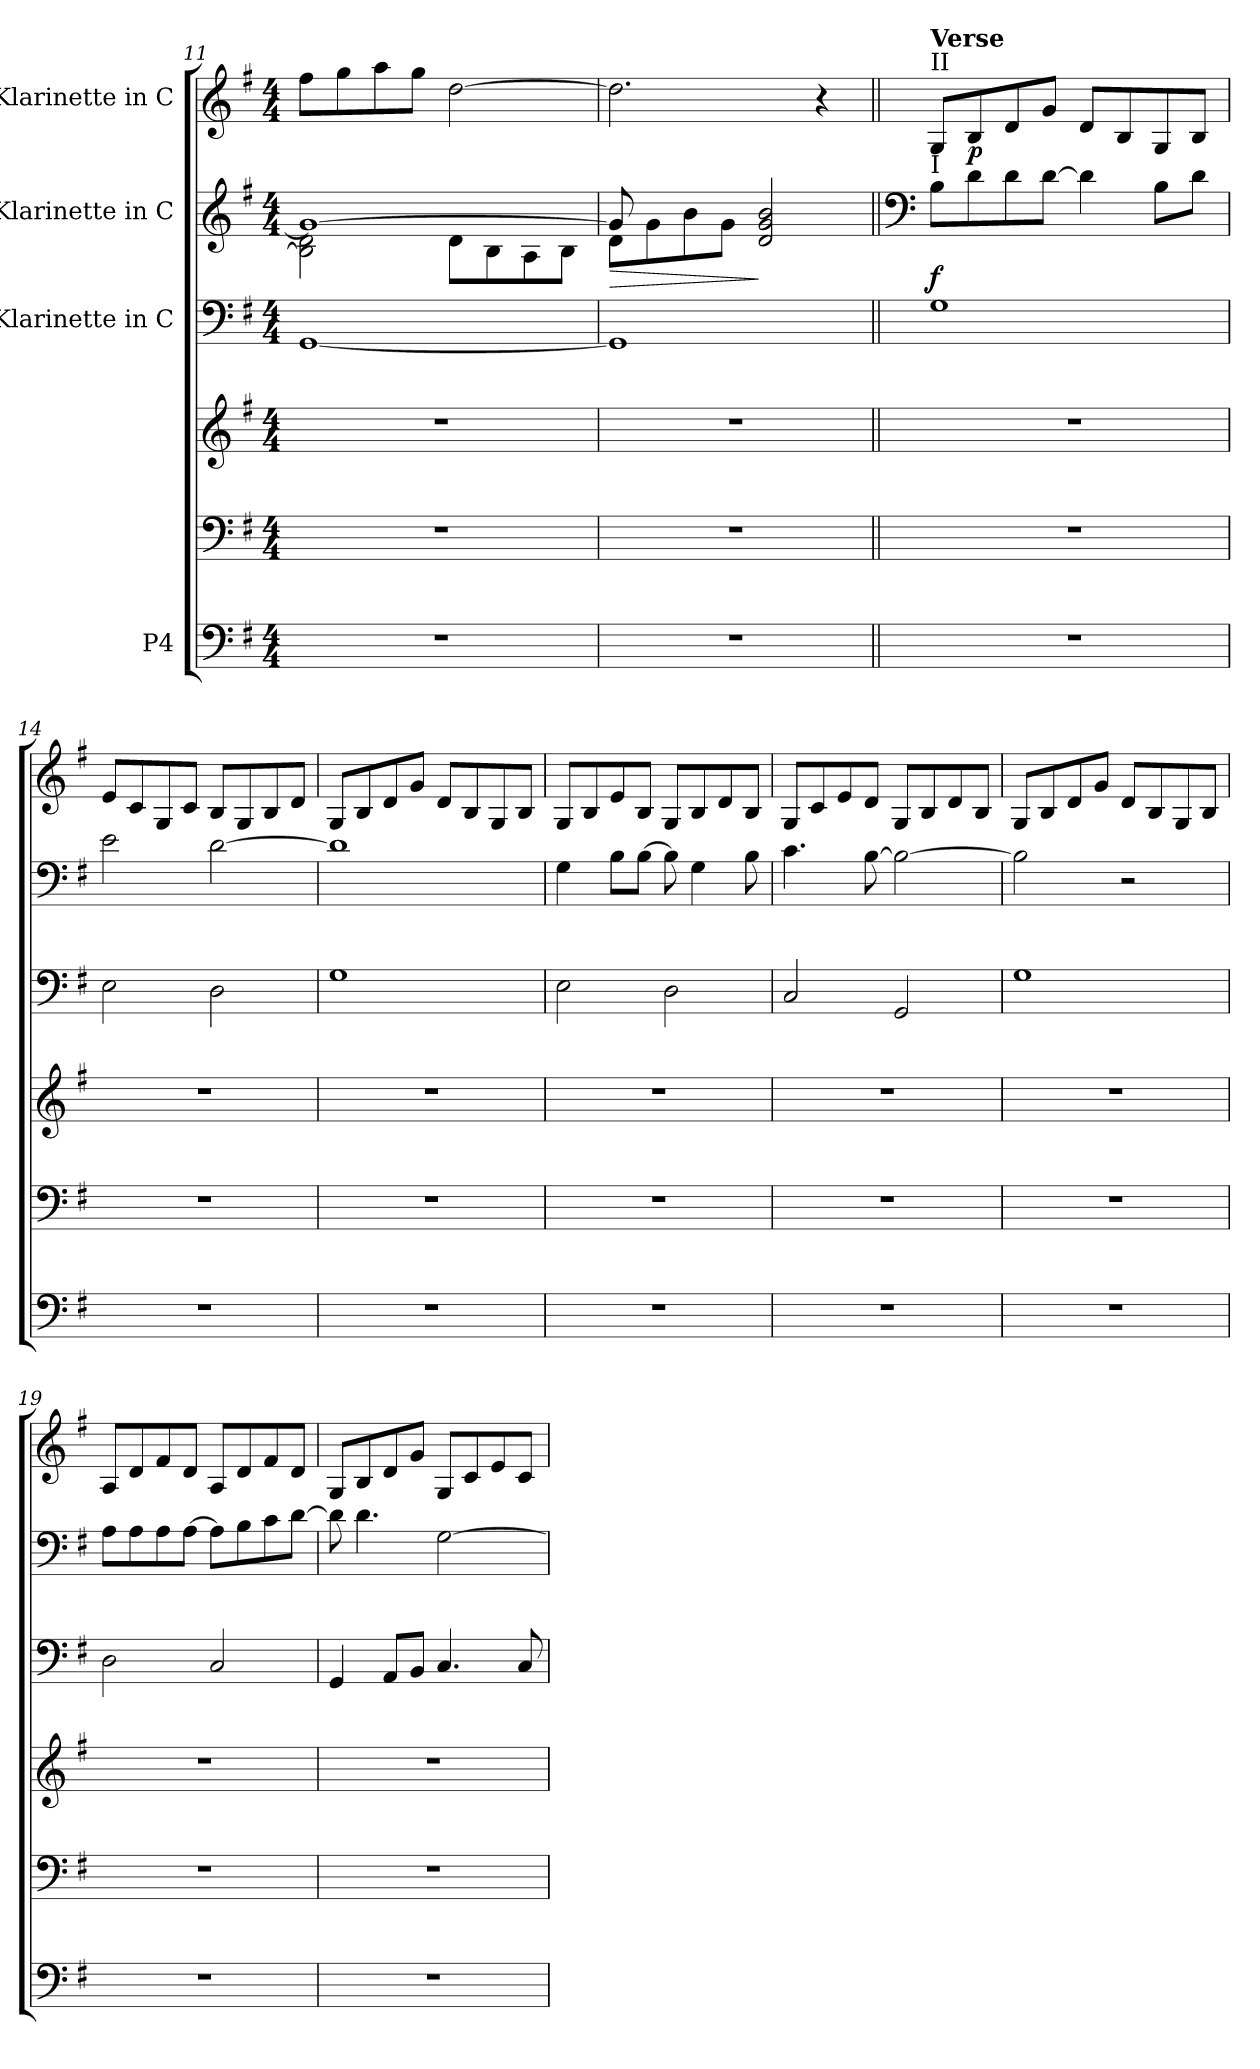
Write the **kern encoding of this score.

**kern	**kern	**kern	**kern	**kern	**dynam	**kern	**dynam
*part4	*part4	*part4	*part3	*part2	*part2	*part1	*part1
*staff6	*staff5	*staff4	*staff3	*staff2	*staff2	*staff1	*staff1
*I"P4	*	*	*I"Klarinette in C	*I"Klarinette in C	*	*I"Klarinette in C	*
*clefF4	*clefF4	*clefG2	*clefF4	*clefG2	*	*clefG2	*
*k[f#]	*k[f#]	*k[f#]	*k[f#]	*k[f#]	*	*k[f#]	*
*G:	*G:	*G:	*G:	*G:	*	*G:	*
*M4/4	*M4/4	*M4/4	*M4/4	*M4/4	*	*M4/4	*
=11	=11	=11	=11	=11	=11	=11	=11
*	*	*	*	*^	*	*	*
1r	1r	1r	[1GGi	1gi_	2Bi\] 2di	.	8ff#i\L	.
.	.	.	.	.	.	.	8ggi\	.
.	.	.	.	.	.	.	8aai\	.
.	.	.	.	.	.	.	8ggi\J	.
.	.	.	.	.	8di\L	.	[2ddi\	.
.	.	.	.	.	8Bi\	.	.	.
.	.	.	.	.	8Ai\	.	.	.
.	.	.	.	.	8Bi\J	.	.	.
=12	=12	=12	=12	=12	=12	=12	=12	=12
!	!	!	!	!	!	!LO:HP:b	!	!
1r	1r	1r	1GGi]	8gi/]	8di\L	>	2.ddi\]	.
.	.	.	.	8ryy	8gi\	.	.	.
.	.	.	.	4ryy	8bi\	.	.	.
.	.	.	.	.	8gi\J	.	.	.
.	.	.	.	2ryy	2di/ 2gi 2bi	]	.	.
.	.	.	.	.	.	.	4r	.
*	*	*	*	*v	*v	*	*	*
=13||	=13||	=13||	=13||	=13||	=13||	=13||	=13||
*	*	*	*	*clefF4	*	*	*
!	!	!	!	!	!	!LO:TX:a:t=II	!
!	!	!	!	!	!	!LO:TX:a:B:t=Verse	!
!	!	!	!	!LO:TX:a:t=I	!	!	!
1r	1r	1r	1Gi	8Bi\L	f	8Gi/L	.
.	.	.	.	8di\	.	8Bi/	p
.	.	.	.	8di\	.	8di/	.
.	.	.	.	[8di\J	.	8gi/J	.
.	.	.	.	4di\]	.	8di/L	.
.	.	.	.	.	.	8Bi/	.
.	.	.	.	8Bi\L	.	8Gi/	.
.	.	.	.	8di\J	.	8Bi/J	.
=14	=14	=14	=14	=14	=14	=14	=14
1r	1r	1r	2Ei\	2ei\	.	8ei/L	.
.	.	.	.	.	.	8ci/	.
.	.	.	.	.	.	8Gi/	.
.	.	.	.	.	.	8ci/J	.
.	.	.	2Di\	[2di\	.	8Bi/L	.
.	.	.	.	.	.	8Gi/	.
.	.	.	.	.	.	8Bi/	.
.	.	.	.	.	.	8di/J	.
!!LO:LB:g=z
=15	=15	=15	=15	=15	=15	=15	=15
1r	1r	1r	1Gi	1di]	.	8Gi/L	.
.	.	.	.	.	.	8Bi/	.
.	.	.	.	.	.	8di/	.
.	.	.	.	.	.	8gi/J	.
.	.	.	.	.	.	8di/L	.
.	.	.	.	.	.	8Bi/	.
.	.	.	.	.	.	8Gi/	.
.	.	.	.	.	.	8Bi/J	.
=16	=16	=16	=16	=16	=16	=16	=16
1r	1r	1r	2Ei\	4Gi\	.	8Gi/L	.
.	.	.	.	.	.	8Bi/	.
.	.	.	.	8Bi\L	.	8ei/	.
.	.	.	.	[8Bi\J	.	8Bi/J	.
.	.	.	2Di\	8Bi\]	.	8Gi/L	.
.	.	.	.	4Gi\	.	8Bi/	.
.	.	.	.	.	.	8di/	.
.	.	.	.	8Bi\	.	8Bi/J	.
=17	=17	=17	=17	=17	=17	=17	=17
1r	1r	1r	2Ci/	4.ci\	.	8Gi/L	.
.	.	.	.	.	.	8ci/	.
.	.	.	.	.	.	8ei/	.
.	.	.	.	[8Bi\	.	8di/J	.
.	.	.	2GGi/	2Bi\_	.	8Gi/L	.
.	.	.	.	.	.	8Bi/	.
.	.	.	.	.	.	8di/	.
.	.	.	.	.	.	8Bi/J	.
=18	=18	=18	=18	=18	=18	=18	=18
1r	1r	1r	1Gi	2Bi\]	.	8Gi/L	.
.	.	.	.	.	.	8Bi/	.
.	.	.	.	.	.	8di/	.
.	.	.	.	.	.	8gi/J	.
.	.	.	.	2r	.	8di/L	.
.	.	.	.	.	.	8Bi/	.
.	.	.	.	.	.	8Gi/	.
.	.	.	.	.	.	8Bi/J	.
=19	=19	=19	=19	=19	=19	=19	=19
1r	1r	1r	2Di\	8Ai\L	.	8Ai/L	.
.	.	.	.	8Ai\	.	8di/	.
.	.	.	.	8Ai\	.	8f#i/	.
.	.	.	.	[8Ai\J	.	8di/J	.
.	.	.	2Ci/	8Ai\L]	.	8Ai/L	.
.	.	.	.	8Bi\	.	8di/	.
.	.	.	.	8ci\	.	8f#i/	.
.	.	.	.	[8di\J	.	8di/J	.
!!LO:PB:g=z
=20	=20	=20	=20	=20	=20	=20	=20
1r	1r	1r	4GGi/	8di\]	.	8Gi/L	.
.	.	.	.	4.di\	.	8Bi/	.
.	.	.	8AAi/L	.	.	8di/	.
.	.	.	8BBi/J	.	.	8gi/J	.
.	.	.	4.Ci/	[2Gi\	.	8Gi/L	.
.	.	.	.	.	.	8ci/	.
.	.	.	.	.	.	8ei/	.
.	.	.	8Ci/	.	.	8ci/J	.
=	=	=	=	=	=	=	=
*-	*-	*-	*-	*-	*-	*-	*-
